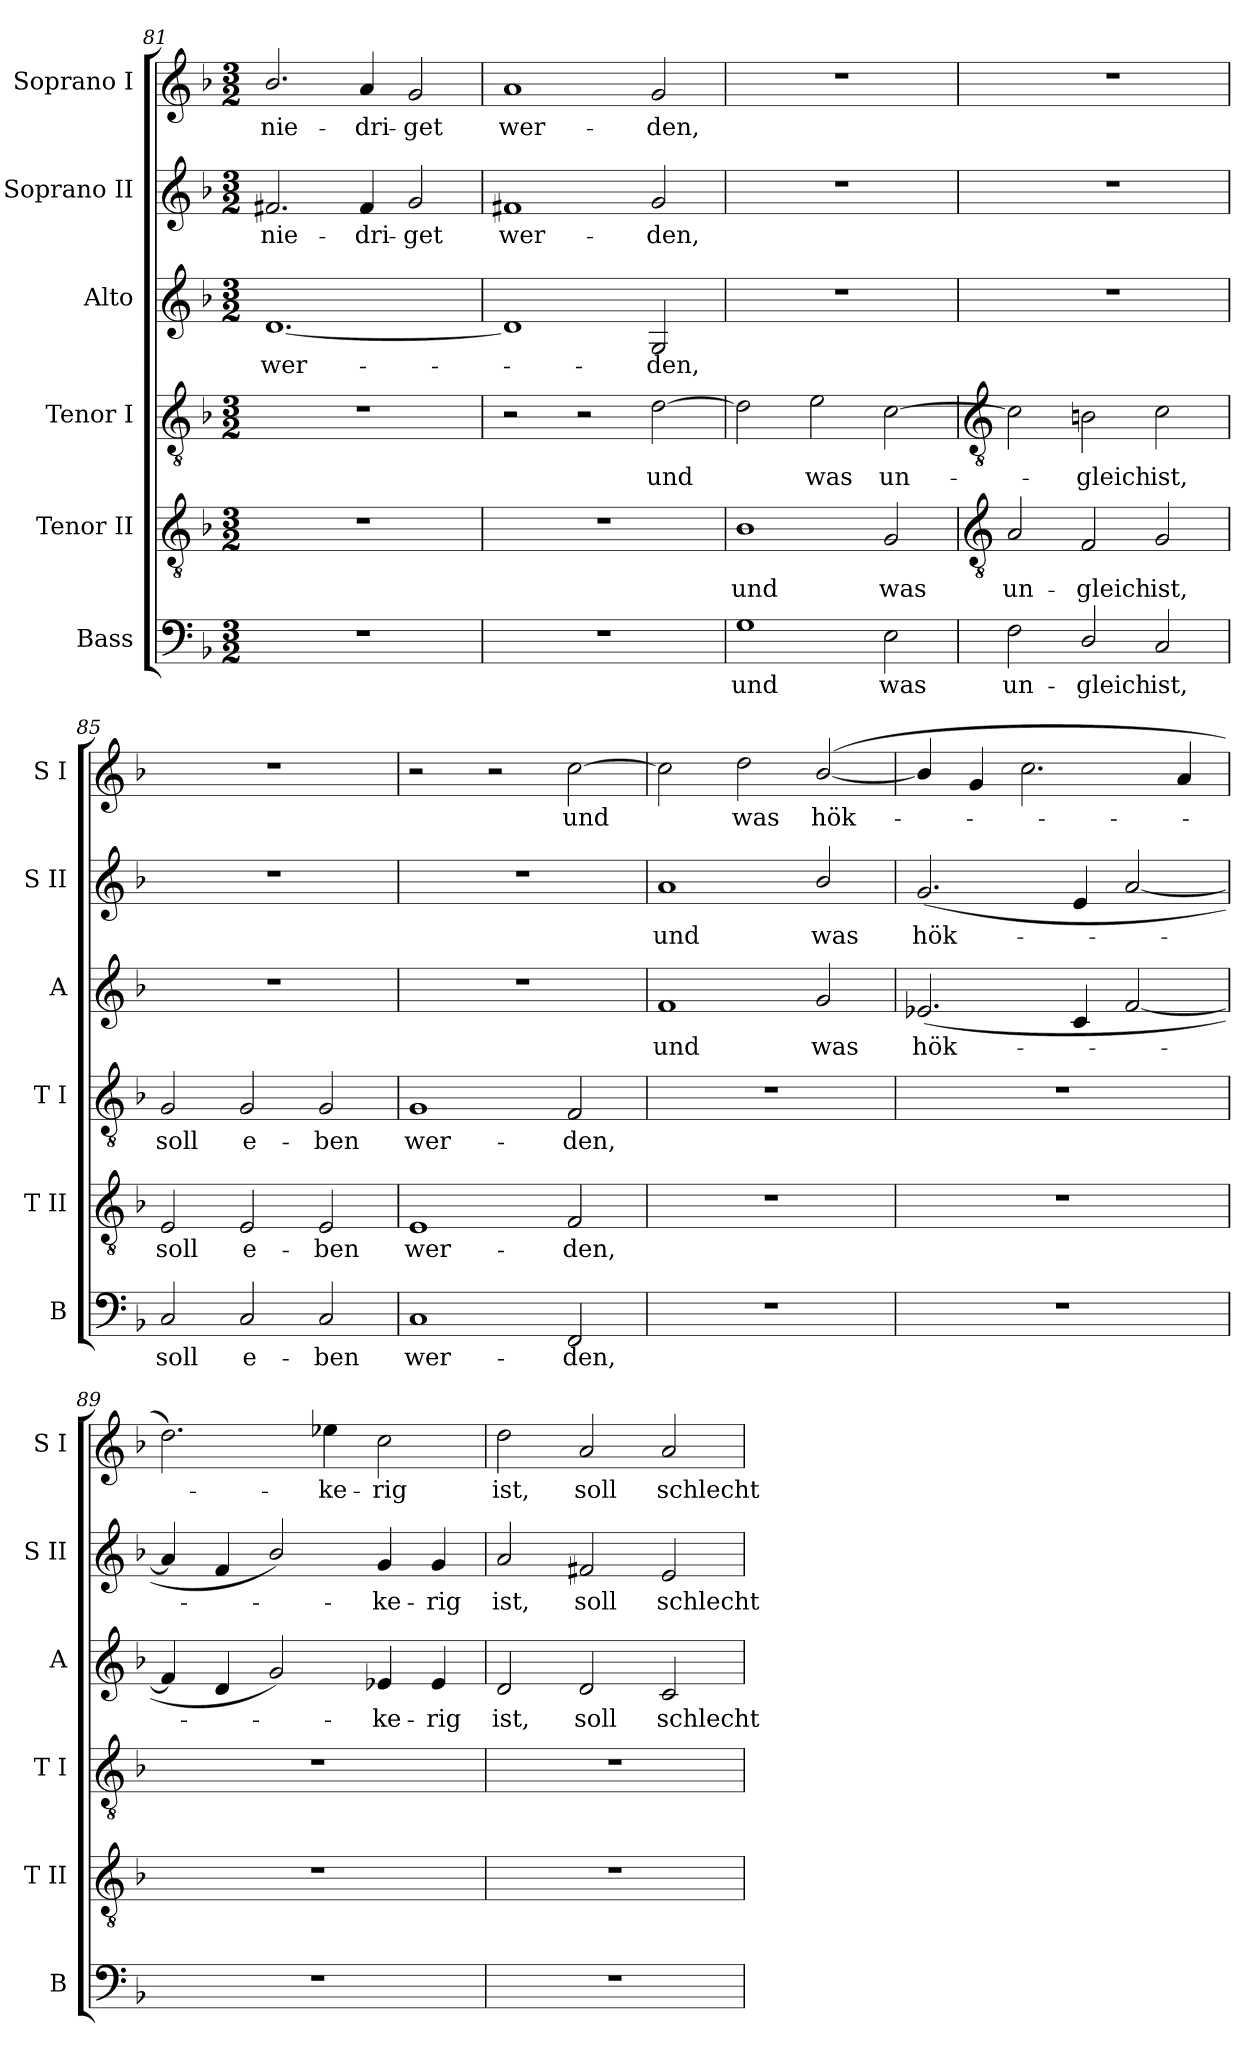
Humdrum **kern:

**kern	**text	**kern	**text	**kern	**text	**kern	**text	**kern	**text	**kern	**text
*part6	*part6	*part5	*part5	*part4	*part4	*part3	*part3	*part2	*part2	*part1	*part1
*staff6	*staff6	*staff5	*staff5	*staff4	*staff4	*staff3	*staff3	*staff2	*staff2	*staff1	*staff1
*I"Bass	*	*I"Tenor II	*	*I"Tenor I	*	*I"Alto	*	*I"Soprano II	*	*I"Soprano I	*
*I'B	*	*I'T II	*	*I'T I	*	*I'A	*	*I'S II	*	*I'S I	*
*clefF4	*	*clefGv2	*	*clefGv2	*	*clefG2	*	*clefG2	*	*clefG2	*
*k[b-]	*	*k[b-]	*	*k[b-]	*	*k[b-]	*	*k[b-]	*	*k[b-]	*
*F:	*	*F:	*	*F:	*	*F:	*	*F:	*	*F:	*
*M3/2	*	*M3/2	*	*M3/2	*	*M3/2	*	*M3/2	*	*M3/2	*
=81	=81	=81	=81	=81	=81	=81	=81	=81	=81	=81	=81
!LO:N:vis=1	!	!LO:N:vis=1	!	!LO:N:vis=1	!	!	!LO:LY:b	!	!LO:LY:b	!	!LO:LY:b
1.r	.	1.r	.	1.r	.	[1.d	wer-	2.f#X	-nie-	2.b-/	-nie-
!	!	!	!	!	!	!	!	!	!LO:LY:b	!	!LO:LY:b
.	.	.	.	.	.	.	.	4f#	-dri-	4a	-dri-
!	!	!	!	!	!	!	!	!	!LO:LY:b	!	!LO:LY:b
.	.	.	.	.	.	.	.	2g	-get	2g	-get
=82	=82	=82	=82	=82	=82	=82	=82	=82	=82	=82	=82
!LO:N:vis=1	!	!LO:N:vis=1	!	!	!	!	!	!	!LO:LY:b	!	!LO:LY:b
1.r	.	1.r	.	2r	.	1d]	.	1f#X	wer-	1a	wer-
.	.	.	.	2r	.	.	.	.	.	.	.
!	!	!	!	!	!LO:LY:b	!	!LO:LY:b	!	!LO:LY:b	!	!LO:LY:b
.	.	.	.	[2d	und	2G	den,	2g	-den,	2g	-den,
=83	=83	=83	=83	=83	=83	=83	=83	=83	=83	=83	=83
!	!LO:LY:b	!	!LO:LY:b	!	!	!LO:N:vis=1	!	!LO:N:vis=1	!	!LO:N:vis=1	!
1G	und	1B-	und	2d]	.	1.r	.	1.r	.	1.r	.
!	!	!	!	!	!LO:LY:b	!	!	!	!	!	!
.	.	.	.	2e	was	.	.	.	.	.	.
!	!LO:LY:b	!	!LO:LY:b	!	!LO:LY:b	!	!	!	!	!	!
2E	was	2G	was	[2c	un-	.	.	.	.	.	.
!!LO:LB:g=z
=84	=84	=84	=84	=84	=84	=84	=84	=84	=84	=84	=84
*	*	*clefGv2	*	*clefGv2	*	*	*	*	*	*	*
!	!LO:LY:b	!	!LO:LY:b	!	!	!LO:N:vis=1	!	!LO:N:vis=1	!	!LO:N:vis=1	!
2F	un-	2A	un-	2c]	.	1.r	.	1.r	.	1.r	.
!	!LO:LY:b	!	!LO:LY:b	!	!LO:LY:b	!	!	!	!	!	!
2D/	-gleich	2F	-gleich	2Bn	gleich	.	.	.	.	.	.
!	!LO:LY:b	!	!LO:LY:b	!	!LO:LY:b	!	!	!	!	!	!
2C	ist,	2G	ist,	2c	ist,	.	.	.	.	.	.
=85	=85	=85	=85	=85	=85	=85	=85	=85	=85	=85	=85
!	!LO:LY:b	!	!LO:LY:b	!	!LO:LY:b	!LO:N:vis=1	!	!LO:N:vis=1	!	!LO:N:vis=1	!
2C	soll	2E	soll	2G	soll	1.r	.	1.r	.	1.r	.
!	!LO:LY:b	!	!LO:LY:b	!	!LO:LY:b	!	!	!	!	!	!
2C	e-	2E	e-	2G	e-	.	.	.	.	.	.
!	!LO:LY:b	!	!LO:LY:b	!	!LO:LY:b	!	!	!	!	!	!
2C	-ben	2E	-ben	2G	-ben	.	.	.	.	.	.
=86	=86	=86	=86	=86	=86	=86	=86	=86	=86	=86	=86
!	!LO:LY:b	!	!LO:LY:b	!	!LO:LY:b	!LO:N:vis=1	!	!LO:N:vis=1	!	!	!
1C	wer-	1E	wer-	1G	wer-	1.r	.	1.r	.	2r	.
.	.	.	.	.	.	.	.	.	.	2r	.
!	!LO:LY:b	!	!LO:LY:b	!	!LO:LY:b	!	!	!	!	!	!LO:LY:b
2FF	-den,	2F	-den,	2F	-den,	.	.	.	.	[2cc	und
=87	=87	=87	=87	=87	=87	=87	=87	=87	=87	=87	=87
!LO:N:vis=1	!	!LO:N:vis=1	!	!LO:N:vis=1	!	!	!LO:LY:b	!	!LO:LY:b	!	!
1.r	.	1.r	.	1.r	.	1f	und	1a	und	2cc]	.
!	!	!	!	!	!	!	!	!	!	!	!LO:LY:b
.	.	.	.	.	.	.	.	.	.	2dd	was
!	!	!	!	!	!	!	!LO:LY:b	!	!LO:LY:b	!	!LO:LY:b
.	.	.	.	.	.	2g	was	2b-/	was	(<[2b-/	hök-
=88	=88	=88	=88	=88	=88	=88	=88	=88	=88	=88	=88
!LO:N:vis=1	!	!LO:N:vis=1	!	!LO:N:vis=1	!	!	!LO:LY:b	!	!LO:LY:b	!	!
1.r	.	1.r	.	1.r	.	(<2.e-X	hök-	(<2.g	hök-	4b-/]	.
.	.	.	.	.	.	.	.	.	.	4g	.
.	.	.	.	.	.	.	.	.	.	2.cc	.
.	.	.	.	.	.	4c	.	4e	.	.	.
.	.	.	.	.	.	[2f	.	[2a	.	.	.
.	.	.	.	.	.	.	.	.	.	4a	.
=89	=89	=89	=89	=89	=89	=89	=89	=89	=89	=89	=89
!LO:N:vis=1	!	!LO:N:vis=1	!	!LO:N:vis=1	!	!	!	!	!	!	!
1.r	.	1.r	.	1.r	.	4f]	.	4a]	.	2.dd)	.
.	.	.	.	.	.	4d	.	4f	.	.	.
.	.	.	.	.	.	2g)	.	2b-/)	.	.	.
!	!	!	!	!	!	!	!	!	!	!	!LO:LY:b
.	.	.	.	.	.	.	.	.	.	4ee-X	ke-
!	!	!	!	!	!	!	!LO:LY:b	!	!LO:LY:b	!	!LO:LY:b
.	.	.	.	.	.	4e-X	ke-	4g	ke-	2cc	-rig
!	!	!	!	!	!	!	!LO:LY:b	!	!LO:LY:b	!	!
.	.	.	.	.	.	4e-	-rig	4g	-rig	.	.
=90	=90	=90	=90	=90	=90	=90	=90	=90	=90	=90	=90
!LO:N:vis=1	!	!LO:N:vis=1	!	!LO:N:vis=1	!	!	!LO:LY:b	!	!LO:LY:b	!	!LO:LY:b
1.r	.	1.r	.	1.r	.	2d	ist,	2a	ist,	2dd	ist,
!	!	!	!	!	!	!	!LO:LY:b	!	!LO:LY:b	!	!LO:LY:b
.	.	.	.	.	.	2d	soll	2f#X	soll	2a	soll
!	!	!	!	!	!	!	!LO:LY:b	!	!LO:LY:b	!	!LO:LY:b
.	.	.	.	.	.	2c	schlecht	2e	schlecht	2a	schlecht
=	=	=	=	=	=	=	=	=	=	=	=
*-	*-	*-	*-	*-	*-	*-	*-	*-	*-	*-	*-
